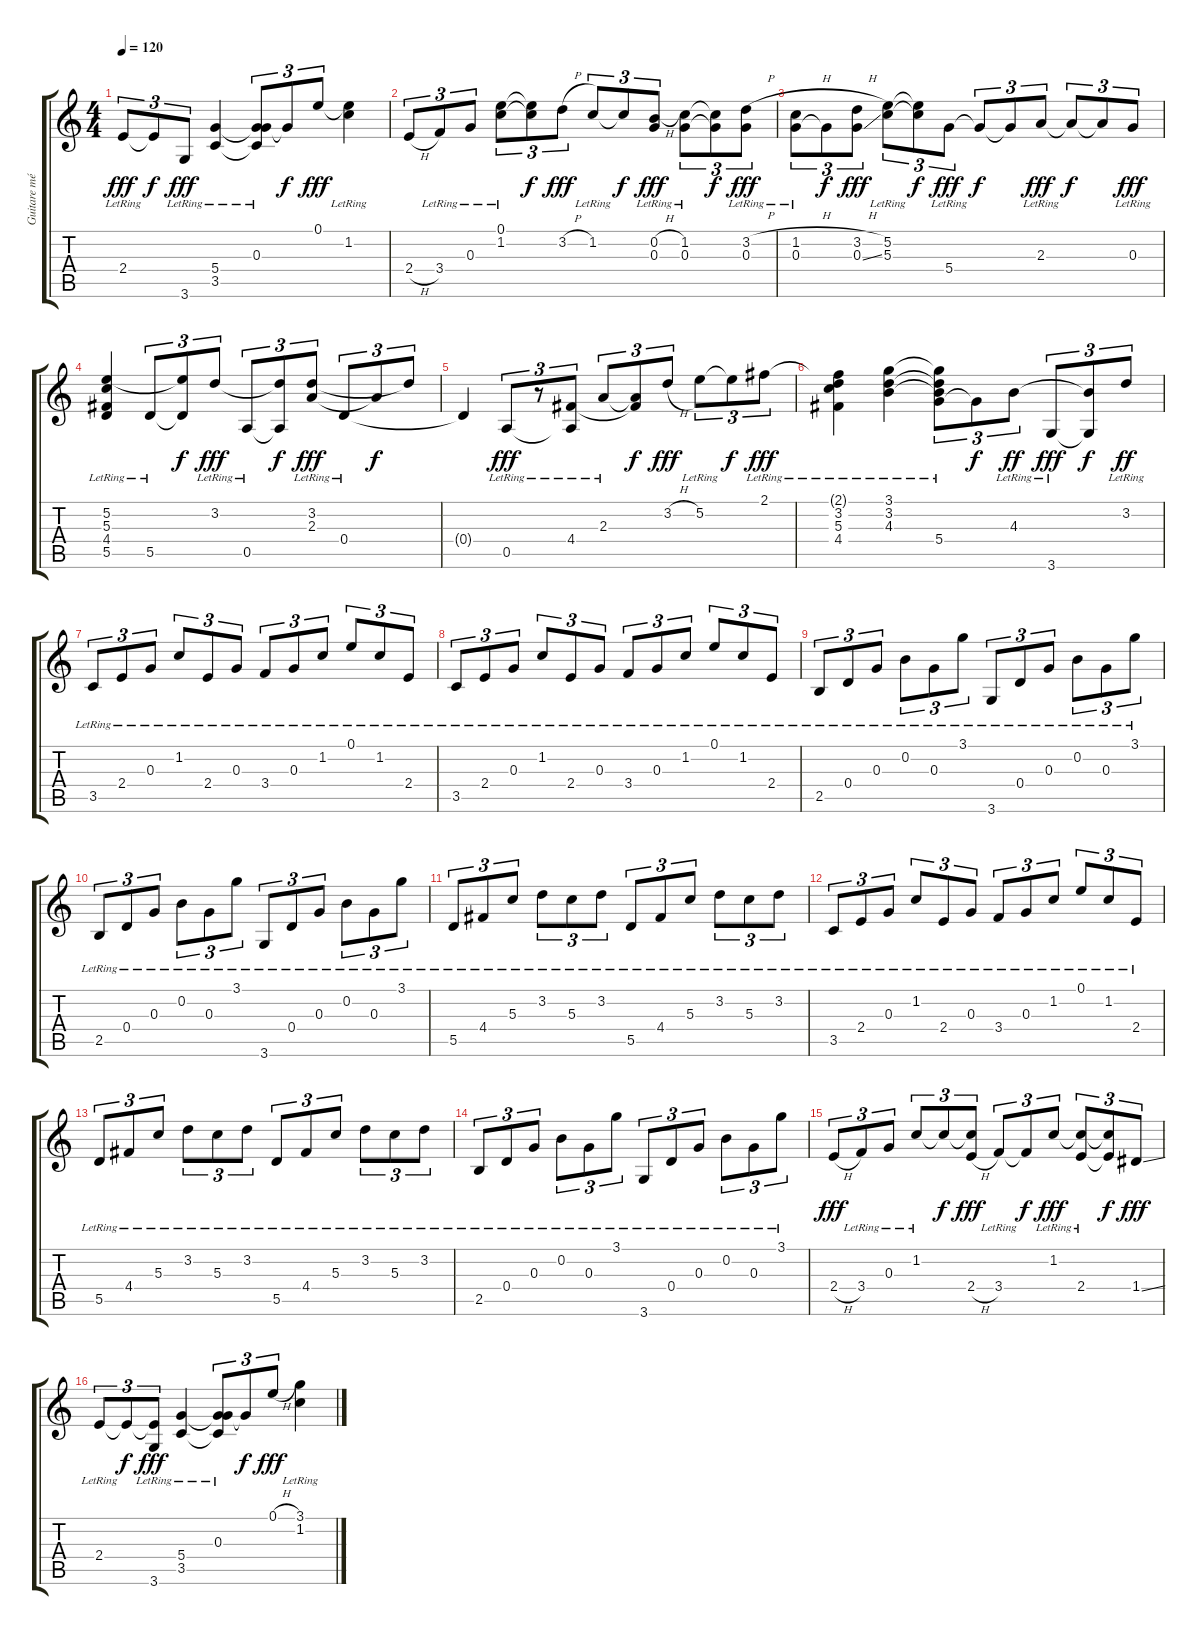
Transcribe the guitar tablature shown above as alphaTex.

\track ("Guitare mélodie 2" "Guitare mé") {instrument acousticguitarsteel}
\staff {score tabs}
\tuning (E4 B3 G3 D3 A2 E2) {hide}
\ts (4 4)
\tempo 120
\clef g2
\ks c
2.4{lr}.8{tu (3 2) dy fff} 2.4{t}.8{tu (3 2) dy f} 3.6{lr}.8{tu (3 2) dy fff} (5.4{lr} 3.5{lr}).4 (0.3{lr} 5.4{t} 3.5{t}).8{tu (3 2)} 0.3{t}.8{tu (3 2) dy f} 0.1.8{tu (3 2) dy fff} (0.1{t} 1.2{lr}).4 |
2.4{h}.8{tu (3 2)} 3.4{lr}.8{tu (3 2)} 0.3{lr}.8{tu (3 2)} (0.1{lr} 1.2{lr}).8{tu (3 2)} (0.1{t} 1.2{t}).8{tu (3 2) dy f} 3.2{h}.8{tu (3 2) dy fff} 1.2{lr}.8{tu (3 2)} 1.2{t}.8{tu (3 2) dy f} (0.2{h} 0.3{lr}).8{tu (3 2) dy fff} (1.2{lr} 0.3{lr}).8{tu (3 2)} (1.2{t} 0.3{t}).8{tu (3 2) dy f} (3.2{h} 0.3{lr}).8{tu (3 2) dy fff} |
(1.2{h} 0.3{lr}).8{tu (3 2)} 0.3{t}.8{tu (3 2) dy f} (3.2{h} 0.3{ss}).8{tu (3 2) dy fff} (5.2{lr} 5.3{lr}).8{tu (3 2)} (5.2{t} 5.3{t}).8{tu (3 2) dy f} 5.4{lr}.8{tu (3 2) dy fff} 5.4{t}.8{tu (3 2) dy f} 5.4{t}.8{tu (3 2)} 2.3{lr}.8{tu (3 2) dy fff} 2.3{t}.8{tu (3 2) dy f} 2.3{t}.8{tu (3 2)} 0.3{lr}.8{tu (3 2) dy fff} |
(5.2{lr} 5.3{lr} 4.4{lr} 5.5{lr}).4 5.5{lr}.8{tu (3 2)} (5.2{t} 5.5{t}).8{tu (3 2) dy f} 3.2{lr}.8{tu (3 2) dy fff} 0.5{lr}.8{tu (3 2)} (3.2{t} 0.5{t}).8{tu (3 2) dy f} (3.2 2.3{lr}).8{tu (3 2) dy fff} 0.4{lr}.8{tu (3 2)} 2.3{t}.8{tu (3 2) dy f} 3.2{t}.8{tu (3 2)} |
0.4{t}.4 0.5{lr}.8{tu (3 2) dy fff} r.8{tu (3 2)} (4.4{lr} 0.5{t}).8{tu (3 2)} 2.3{lr}.8{tu (3 2)} (2.3{t} 4.4{t}).8{tu (3 2) dy f} 3.2{h}.8{tu (3 2) dy fff} 5.2{lr}.8{tu (3 2)} 5.2{t}.8{tu (3 2) dy f} 2.1{lr}.8{tu (3 2) dy fff} |
(2.1{t} 3.2{lr} 5.3{lr} 4.4{lr}).4 (3.1{lr} 3.2{lr} 4.3{lr}).4 (3.1{t} 3.2{t} 4.3{t} 5.4{lr}).8{tu (3 2)} 5.4{t}.8{tu (3 2) dy f} 4.3{lr}.8{tu (3 2) dy ff} 3.6{lr}.8{tu (3 2) dy fff} (4.3{t} 3.6{t}).8{tu (3 2) dy f} 3.2{lr}.8{tu (3 2) dy ff} |
3.5{lr}.8{tu (3 2)} 2.4{lr}.8{tu (3 2)} 0.3{lr}.8{tu (3 2)} 1.2{lr}.8{tu (3 2)} 2.4{lr}.8{tu (3 2)} 0.3{lr}.8{tu (3 2)} 3.4{lr}.8{tu (3 2)} 0.3{lr}.8{tu (3 2)} 1.2{lr}.8{tu (3 2)} 0.1{lr}.8{tu (3 2)} 1.2{lr}.8{tu (3 2)} 2.4{lr}.8{tu (3 2)} |
3.5{lr}.8{tu (3 2)} 2.4{lr}.8{tu (3 2)} 0.3{lr}.8{tu (3 2)} 1.2{lr}.8{tu (3 2)} 2.4{lr}.8{tu (3 2)} 0.3{lr}.8{tu (3 2)} 3.4{lr}.8{tu (3 2)} 0.3{lr}.8{tu (3 2)} 1.2{lr}.8{tu (3 2)} 0.1{lr}.8{tu (3 2)} 1.2{lr}.8{tu (3 2)} 2.4{lr}.8{tu (3 2)} |
2.5{lr}.8{tu (3 2)} 0.4{lr}.8{tu (3 2)} 0.3{lr}.8{tu (3 2)} 0.2{lr}.8{tu (3 2)} 0.3{lr}.8{tu (3 2)} 3.1{lr}.8{tu (3 2)} 3.6{lr}.8{tu (3 2)} 0.4{lr}.8{tu (3 2)} 0.3{lr}.8{tu (3 2)} 0.2{lr}.8{tu (3 2)} 0.3{lr}.8{tu (3 2)} 3.1{lr}.8{tu (3 2)} |
2.5{lr}.8{tu (3 2)} 0.4{lr}.8{tu (3 2)} 0.3{lr}.8{tu (3 2)} 0.2{lr}.8{tu (3 2)} 0.3{lr}.8{tu (3 2)} 3.1{lr}.8{tu (3 2)} 3.6{lr}.8{tu (3 2)} 0.4{lr}.8{tu (3 2)} 0.3{lr}.8{tu (3 2)} 0.2{lr}.8{tu (3 2)} 0.3{lr}.8{tu (3 2)} 3.1{lr}.8{tu (3 2)} |
5.5{lr}.8{tu (3 2)} 4.4{lr}.8{tu (3 2)} 5.3{lr}.8{tu (3 2)} 3.2{lr}.8{tu (3 2)} 5.3{lr}.8{tu (3 2)} 3.2{lr}.8{tu (3 2)} 5.5{lr}.8{tu (3 2)} 4.4{lr}.8{tu (3 2)} 5.3{lr}.8{tu (3 2)} 3.2{lr}.8{tu (3 2)} 5.3{lr}.8{tu (3 2)} 3.2{lr}.8{tu (3 2)} |
3.5{lr}.8{tu (3 2)} 2.4{lr}.8{tu (3 2)} 0.3{lr}.8{tu (3 2)} 1.2{lr}.8{tu (3 2)} 2.4{lr}.8{tu (3 2)} 0.3{lr}.8{tu (3 2)} 3.4{lr}.8{tu (3 2)} 0.3{lr}.8{tu (3 2)} 1.2{lr}.8{tu (3 2)} 0.1{lr}.8{tu (3 2)} 1.2{lr}.8{tu (3 2)} 2.4{lr}.8{tu (3 2)} |
5.5{lr}.8{tu (3 2)} 4.4{lr}.8{tu (3 2)} 5.3{lr}.8{tu (3 2)} 3.2{lr}.8{tu (3 2)} 5.3{lr}.8{tu (3 2)} 3.2{lr}.8{tu (3 2)} 5.5{lr}.8{tu (3 2)} 4.4{lr}.8{tu (3 2)} 5.3{lr}.8{tu (3 2)} 3.2{lr}.8{tu (3 2)} 5.3{lr}.8{tu (3 2)} 3.2{lr}.8{tu (3 2)} |
2.5{lr}.8{tu (3 2)} 0.4{lr}.8{tu (3 2)} 0.3{lr}.8{tu (3 2)} 0.2{lr}.8{tu (3 2)} 0.3{lr}.8{tu (3 2)} 3.1{lr}.8{tu (3 2)} 3.6{lr}.8{tu (3 2)} 0.4{lr}.8{tu (3 2)} 0.3{lr}.8{tu (3 2)} 0.2{lr}.8{tu (3 2)} 0.3{lr}.8{tu (3 2)} 3.1{lr}.8{tu (3 2)} |
2.4{h}.8{tu (3 2) dy fff volume 10 balance 13} 3.4{lr}.8{tu (3 2)} 0.3{lr}.8{tu (3 2)} 1.2{lr}.8{tu (3 2)} 1.2{t}.8{tu (3 2) dy f} (1.2{t} 2.4{h}).8{tu (3 2) dy fff} 3.4{lr}.8{tu (3 2)} 3.4{t}.8{tu (3 2) dy f} 1.2{lr}.8{tu (3 2) dy fff} (1.2{t} 2.4{lr}).8{tu (3 2)} (1.2{t} 2.4{t}).8{tu (3 2) dy f} 1.4{ss}.8{tu (3 2) dy fff} |
2.4{lr}.8{tu (3 2)} 2.4{t}.8{tu (3 2) dy f} (2.4{t} 3.6{lr}).8{tu (3 2) dy fff} (5.4{lr} 3.5{lr}).4 (0.3{lr} 5.4{t} 3.5{t}).8{tu (3 2)} 0.3{t}.8{tu (3 2) dy f} 0.1{h}.8{tu (3 2) dy fff} (3.1{lr} 1.2{lr}).4
